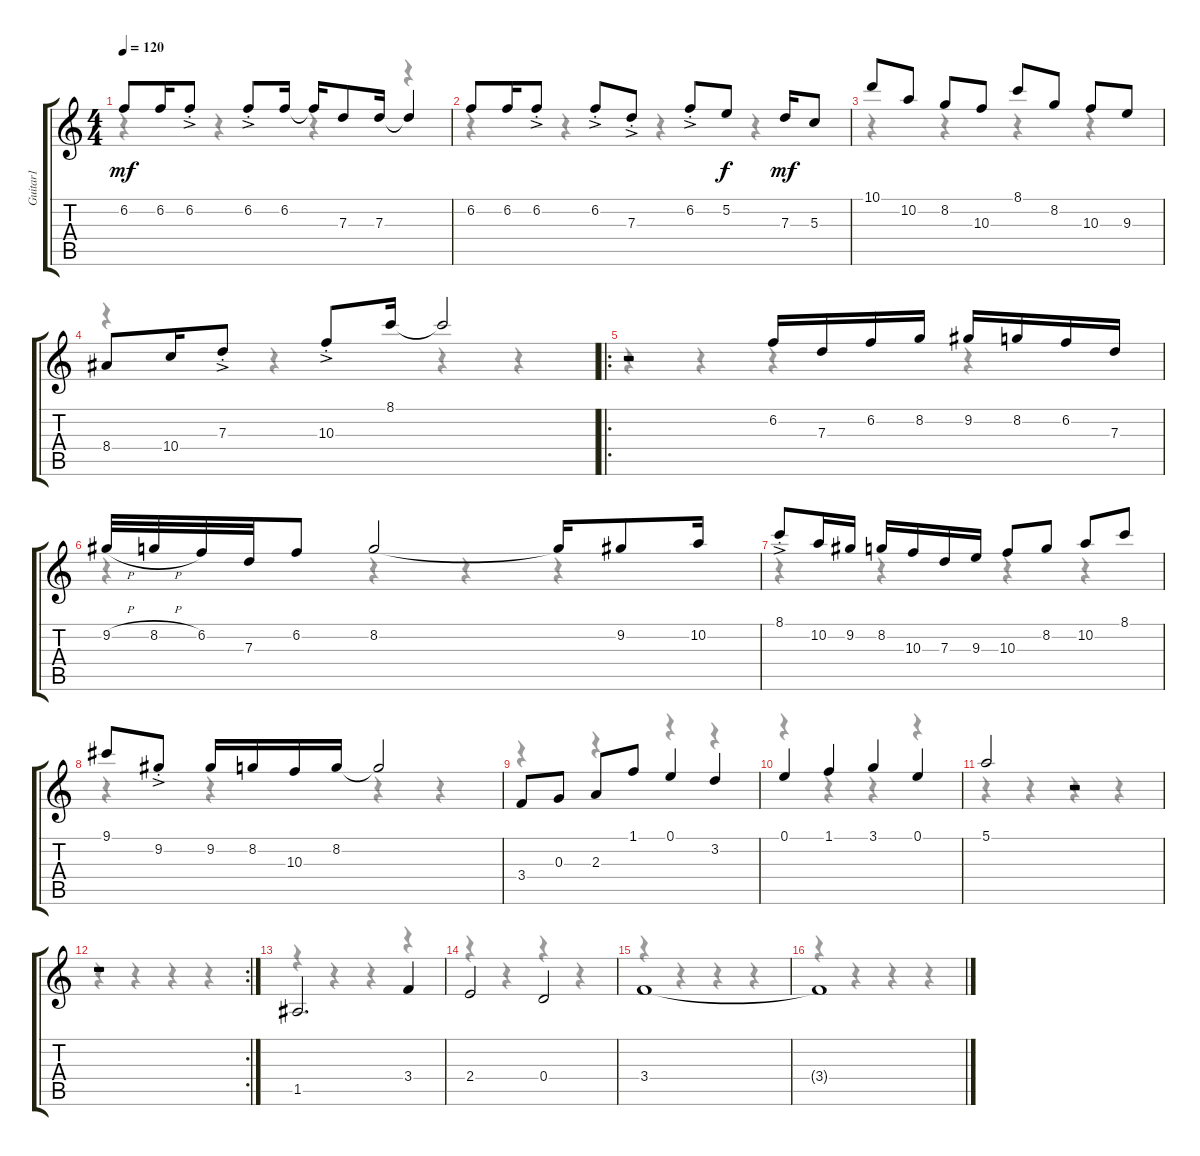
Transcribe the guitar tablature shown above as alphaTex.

\track ("Guitar1" "Guitar1") {instrument distortionguitar}
\staff {score tabs}
\tuning (E4 B3 G3 D3 A2 E2) {hide}
\voice
\ts (4 4)
\tempo 120
\clef g2
\ks c
6.2.8{dy mf} 6.2.16 6.2{ac st}.8 6.2{ac st}.8 6.2.16 6.2{t}.16 7.3.8 7.3.16 7.3{t}.4 |
6.2.8 6.2.16 6.2{ac st}.8 6.2{ac st}.8 7.3{ac st}.8 6.2{ac st}.8 5.2.8{dy f} 7.3.16{dy mf} 5.3.8 |
10.1.8 10.2.8 8.2.8 10.3.8 8.1.8 8.2.8 10.3.8 9.3.8 |
8.4.8 10.4.16 7.3{ac st}.8 10.3{ac st}.8 8.1.16 8.1{t}.2 |
\ro
r.2 6.2.16 7.3.16 6.2.16 8.2.16 9.2.16 8.2.16 6.2.16 7.3.16 |
9.2{h}.32 8.2{h}.32 6.2.32 7.3.32 6.2.8 8.2.2 8.2{t}.16 9.2.8 10.2.16 |
8.1{ac st}.8 10.2.16 9.2.16 8.2.16 10.3.16 7.3.16 9.3.16 10.3.8 8.2.8 10.2.8 8.1.8 |
9.1.8 9.2{ac st}.8 9.2.16 8.2.16 10.3.16 8.2.16 8.2{t}.2 |
3.4.8 0.3.8 2.3.8 1.1.8 0.1.4 3.2.4 |
0.1.4 1.1.4 3.1.4 0.1.4 |
5.1.2 r.2 |
\rc 2
r.1 |
1.5.2{d} 3.4.4 |
2.4.2 0.4.2 |
3.4.1 |
3.4{t}.1
\voice
\clef g2
\ottava regular
\simile none
\ks c
r.4{dy f} r.4 r.4 r.4 |
r.4 r.4 r.4 r.4 |
r.4 r.4 r.4 r.4 |
r.4 r.4 r.4 r.4 |
r.4 r.4 r.4 r.4 |
r.4 r.4 r.4 r.4 |
r.4 r.4 r.4 r.4 |
r.4 r.4 r.4 r.4 |
r.4 r.4 r.4 r.4 |
r.4 r.4 r.4 r.4 |
r.4 r.4 r.4 r.4 |
r.4 r.4 r.4 r.4 |
r.4 r.4 r.4 r.4 |
r.4 r.4 r.4 r.4 |
r.4 r.4 r.4 r.4 |
r.4 r.4 r.4 r.4
